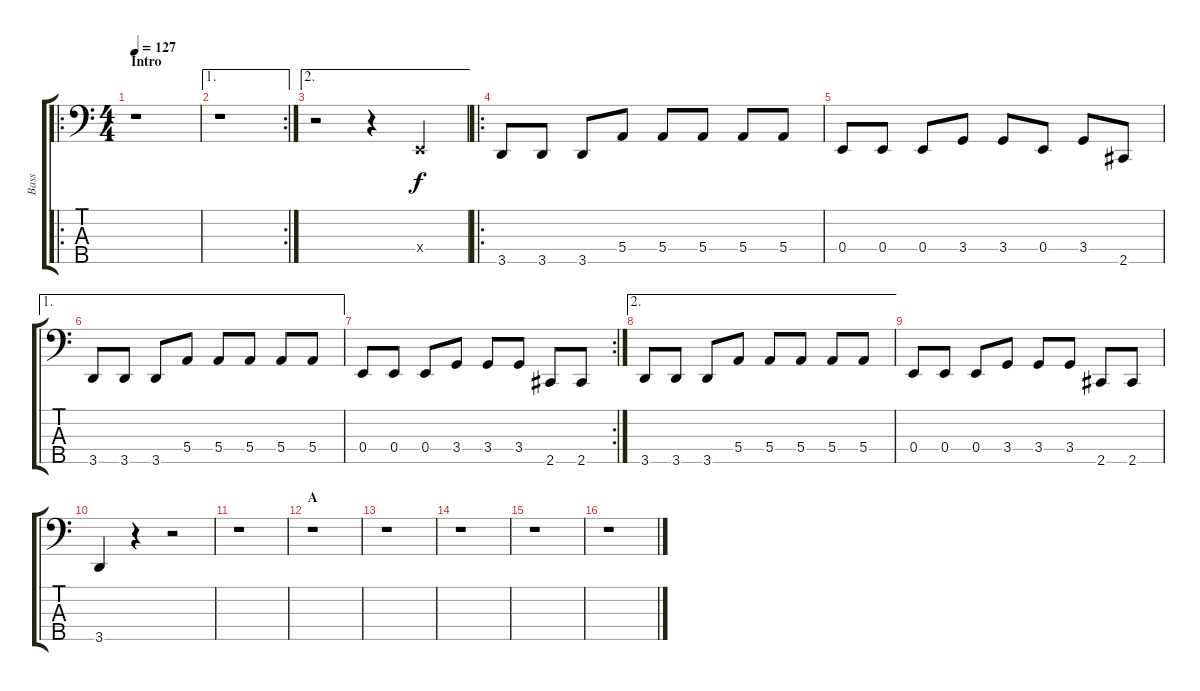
\track ("Bass" "Bass") {instrument electricbassfinger}
\staff {score tabs}
\tuning (G2 D2 A1 E1 B0) {hide}
\ro
\ts (4 4)
\section ("" "Intro")
\tempo 127
\clef f4
\ks c
r.1{dy f instrument electricbassfinger} |
\ae 1
\rc 2
r.1 |
\ae 2
r.2 r.4 0.4{x}.4 |
\ro
3.5.8 3.5.8 3.5.8 5.4.8 5.4.8 5.4.8 5.4.8 5.4.8 |
0.4.8 0.4.8 0.4.8 3.4.8 3.4.8 0.4.8 3.4.8 2.5.8 |
\ae 1
3.5.8 3.5.8 3.5.8 5.4.8 5.4.8 5.4.8 5.4.8 5.4.8 |
\rc 2
0.4.8 0.4.8 0.4.8 3.4.8 3.4.8 3.4.8 2.5.8 2.5.8 |
\ae 2
3.5.8 3.5.8 3.5.8 5.4.8 5.4.8 5.4.8 5.4.8 5.4.8 |
0.4.8 0.4.8 0.4.8 3.4.8 3.4.8 3.4.8 2.5.8 2.5.8 |
3.5.4 r.4 r.2 |
r.1 |
\section ("" "A")
r.1 |
r.1 |
r.1 |
r.1 |
r.1
